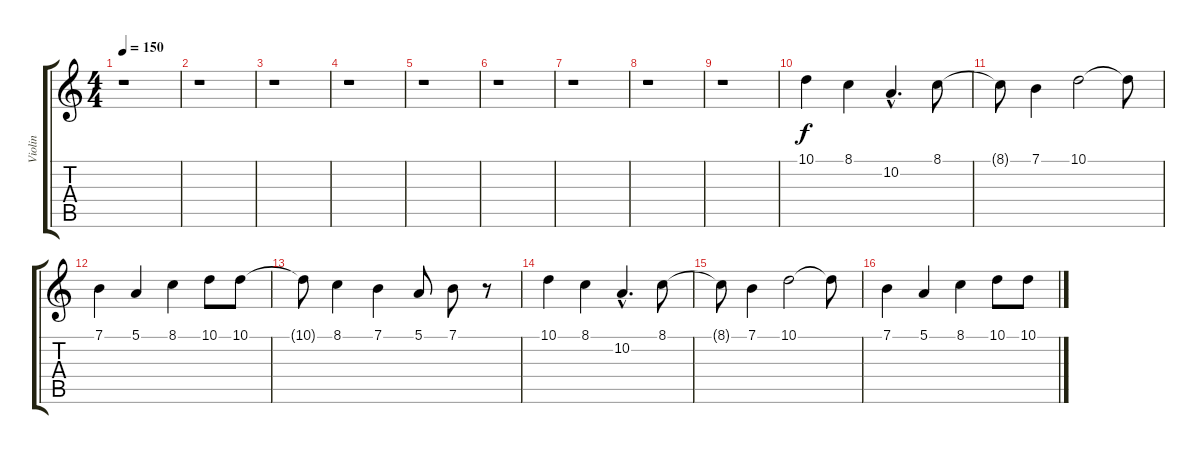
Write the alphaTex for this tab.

\track ("Violin" "Violin") {instrument violin}
\staff {score tabs}
\tuning (E4 B3 G3 D3 A2 E2) {hide}
\ts (4 4)
\tempo 150
\clef g2
\ks c
r.1{dy f} |
r.1 |
r.1 |
r.1 |
r.1 |
r.1 |
r.1 |
r.1 |
r.1 |
10.1.4 8.1.4 10.2{hac}.4{d} 8.1.8 |
8.1{t}.8 7.1.4 10.1.2 10.1{t}.8 |
7.1.4 5.1.4 8.1.4 10.1.8 10.1.8 |
10.1{t}.8 8.1.4 7.1.4 5.1.8 7.1.8 r.8 |
10.1.4 8.1.4 10.2{hac}.4{d} 8.1.8 |
8.1{t}.8 7.1.4 10.1.2 10.1{t}.8 |
7.1.4 5.1.4 8.1.4 10.1.8 10.1.8
